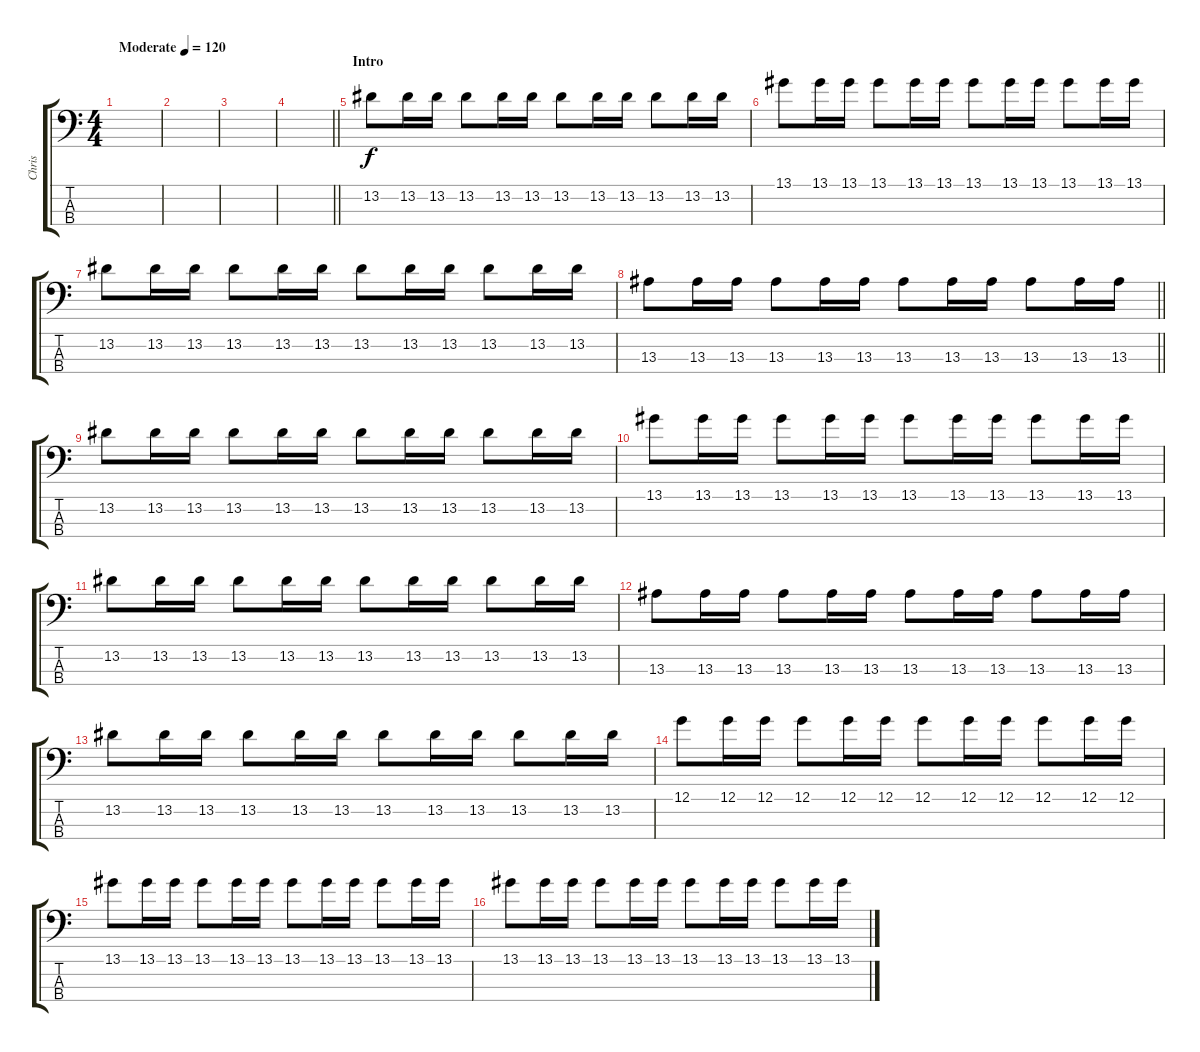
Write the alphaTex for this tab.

\track ("Chris" "Chris") {instrument electricbassfinger}
\staff {score tabs}
\tuning (G2 D2 A1 E1) {hide}
\ts (4 4)
\tempo (120 "Moderate")
\clef f4
\ks c
|
|
|
\barLineRight lightlight
|
\section ("" "Intro")
13.2.8 13.2.16 13.2.16 13.2.8 13.2.16 13.2.16 13.2.8 13.2.16 13.2.16 13.2.8 13.2.16 13.2.16 |
13.1.8 13.1.16 13.1.16 13.1.8 13.1.16 13.1.16 13.1.8 13.1.16 13.1.16 13.1.8 13.1.16 13.1.16 |
13.2.8 13.2.16 13.2.16 13.2.8 13.2.16 13.2.16 13.2.8 13.2.16 13.2.16 13.2.8 13.2.16 13.2.16 |
\barLineRight lightlight
13.3.8 13.3.16 13.3.16 13.3.8 13.3.16 13.3.16 13.3.8 13.3.16 13.3.16 13.3.8 13.3.16 13.3.16 |
\section ("" "")
13.2.8 13.2.16 13.2.16 13.2.8 13.2.16 13.2.16 13.2.8 13.2.16 13.2.16 13.2.8 13.2.16 13.2.16 |
13.1.8 13.1.16 13.1.16 13.1.8 13.1.16 13.1.16 13.1.8 13.1.16 13.1.16 13.1.8 13.1.16 13.1.16 |
13.2.8 13.2.16 13.2.16 13.2.8 13.2.16 13.2.16 13.2.8 13.2.16 13.2.16 13.2.8 13.2.16 13.2.16 |
13.3.8 13.3.16 13.3.16 13.3.8 13.3.16 13.3.16 13.3.8 13.3.16 13.3.16 13.3.8 13.3.16 13.3.16 |
13.2.8 13.2.16 13.2.16 13.2.8 13.2.16 13.2.16 13.2.8 13.2.16 13.2.16 13.2.8 13.2.16 13.2.16 |
12.1.8 12.1.16 12.1.16 12.1.8 12.1.16 12.1.16 12.1.8 12.1.16 12.1.16 12.1.8 12.1.16 12.1.16 |
13.1.8 13.1.16 13.1.16 13.1.8 13.1.16 13.1.16 13.1.8 13.1.16 13.1.16 13.1.8 13.1.16 13.1.16 |
13.1.8 13.1.16 13.1.16 13.1.8 13.1.16 13.1.16 13.1.8 13.1.16 13.1.16 13.1.8 13.1.16 13.1.16
